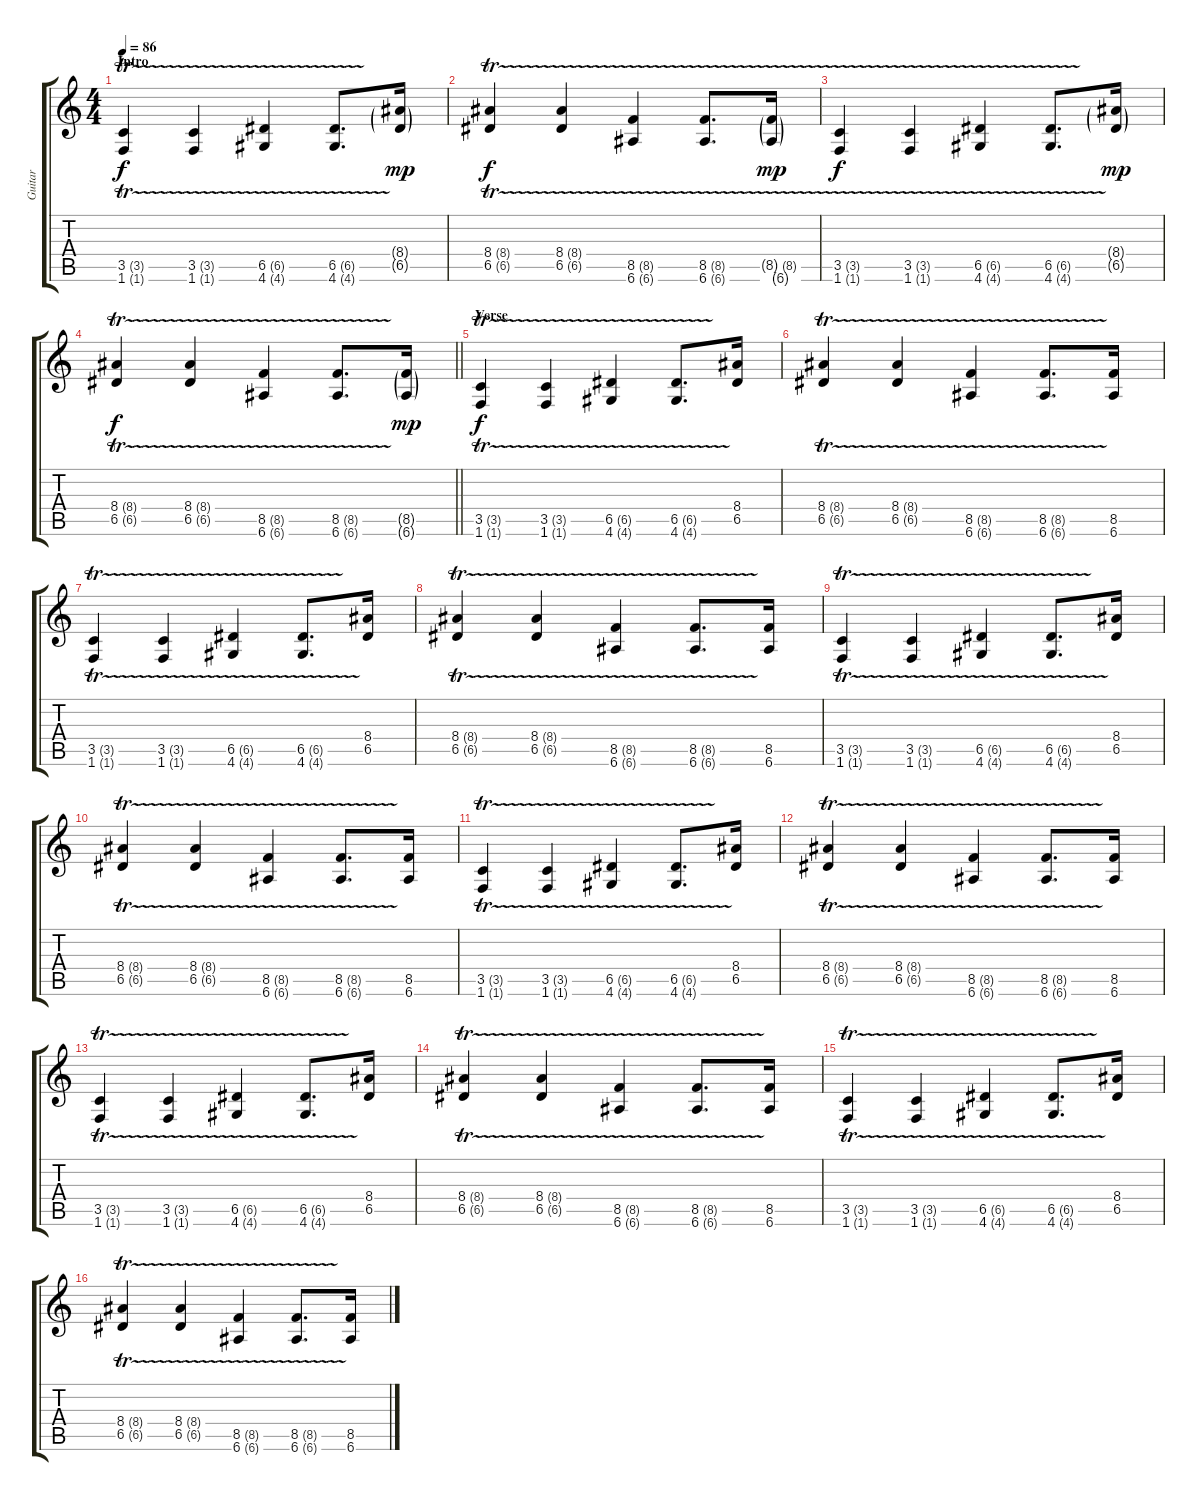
\track ("Guitar" "Guitar") {instrument distortionguitar}
\staff {score tabs}
\tuning (E4 B3 G3 D3 A2 E2) {hide}
\ts (4 4)
\section ("" "Intro")
\tempo 86
\clef g2
\ks c
(3.5{tr (3 16)} 1.6{tr (1 16)}).4{dy f instrument distortionguitar} (3.5{tr (3 16)} 1.6{tr (1 16)}).4 (6.5{tr (6 16)} 4.6{tr (4 16)}).4 (6.5{tr (6 16)} 4.6{tr (4 16)}).8{d} (8.4{g} 6.5{g}).16{dy mp} |
(8.4{tr (8 16)} 6.5{tr (6 16)}).4{dy f} (8.4{tr (8 16)} 6.5{tr (6 16)}).4 (8.5{tr (8 16)} 6.6{tr (6 16)}).4 (8.5{tr (8 16)} 6.6{tr (6 16)}).8{d} (8.5{tr (8 16) g} 6.6{g}).16{dy mp} |
(3.5{tr (3 16)} 1.6{tr (1 16)}).4{dy f} (3.5{tr (3 16)} 1.6{tr (1 16)}).4 (6.5{tr (6 16)} 4.6{tr (4 16)}).4 (6.5{tr (6 16)} 4.6{tr (4 16)}).8{d} (8.4{g} 6.5{g}).16{dy mp} |
\barLineRight lightlight
(8.4{tr (8 16)} 6.5{tr (6 16)}).4{dy f} (8.4{tr (8 16)} 6.5{tr (6 16)}).4 (8.5{tr (8 16)} 6.6{tr (6 16)}).4 (8.5{tr (8 16)} 6.6{tr (6 16)}).8{d} (8.5{g} 6.6{g}).16{dy mp} |
\section ("" "Verse")
(3.5{tr (3 16)} 1.6{tr (1 16)}).4{dy f volume 9} (3.5{tr (3 16)} 1.6{tr (1 16)}).4 (6.5{tr (6 16)} 4.6{tr (4 16)}).4 (6.5{tr (6 16)} 4.6{tr (4 16)}).8{d} (8.4 6.5).16 |
(8.4{tr (8 16)} 6.5{tr (6 16)}).4 (8.4{tr (8 16)} 6.5{tr (6 16)}).4 (8.5{tr (8 16)} 6.6{tr (6 16)}).4 (8.5{tr (8 16)} 6.6{tr (6 16)}).8{d} (8.5 6.6).16 |
(3.5{tr (3 16)} 1.6{tr (1 16)}).4 (3.5{tr (3 16)} 1.6{tr (1 16)}).4 (6.5{tr (6 16)} 4.6{tr (4 16)}).4 (6.5{tr (6 16)} 4.6{tr (4 16)}).8{d} (8.4 6.5).16 |
(8.4{tr (8 16)} 6.5{tr (6 16)}).4 (8.4{tr (8 16)} 6.5{tr (6 16)}).4 (8.5{tr (8 16)} 6.6{tr (6 16)}).4 (8.5{tr (8 16)} 6.6{tr (6 16)}).8{d} (8.5 6.6).16 |
(3.5{tr (3 16)} 1.6{tr (1 16)}).4 (3.5{tr (3 16)} 1.6{tr (1 16)}).4 (6.5{tr (6 16)} 4.6{tr (4 16)}).4 (6.5{tr (6 16)} 4.6{tr (4 16)}).8{d} (8.4 6.5).16 |
(8.4{tr (8 16)} 6.5{tr (6 16)}).4 (8.4{tr (8 16)} 6.5{tr (6 16)}).4 (8.5{tr (8 16)} 6.6{tr (6 16)}).4 (8.5{tr (8 16)} 6.6{tr (6 16)}).8{d} (8.5 6.6).16 |
(3.5{tr (3 16)} 1.6{tr (1 16)}).4 (3.5{tr (3 16)} 1.6{tr (1 16)}).4 (6.5{tr (6 16)} 4.6{tr (4 16)}).4 (6.5{tr (6 16)} 4.6{tr (4 16)}).8{d} (8.4 6.5).16 |
(8.4{tr (8 16)} 6.5{tr (6 16)}).4 (8.4{tr (8 16)} 6.5{tr (6 16)}).4 (8.5{tr (8 16)} 6.6{tr (6 16)}).4 (8.5{tr (8 16)} 6.6{tr (6 16)}).8{d} (8.5 6.6).16 |
(3.5{tr (3 16)} 1.6{tr (1 16)}).4 (3.5{tr (3 16)} 1.6{tr (1 16)}).4 (6.5{tr (6 16)} 4.6{tr (4 16)}).4 (6.5{tr (6 16)} 4.6{tr (4 16)}).8{d} (8.4 6.5).16 |
(8.4{tr (8 16)} 6.5{tr (6 16)}).4 (8.4{tr (8 16)} 6.5{tr (6 16)}).4 (8.5{tr (8 16)} 6.6{tr (6 16)}).4 (8.5{tr (8 16)} 6.6{tr (6 16)}).8{d} (8.5 6.6).16 |
(3.5{tr (3 16)} 1.6{tr (1 16)}).4 (3.5{tr (3 16)} 1.6{tr (1 16)}).4 (6.5{tr (6 16)} 4.6{tr (4 16)}).4 (6.5{tr (6 16)} 4.6{tr (4 16)}).8{d} (8.4 6.5).16 |
(8.4{tr (8 16)} 6.5{tr (6 16)}).4 (8.4{tr (8 16)} 6.5{tr (6 16)}).4 (8.5{tr (8 16)} 6.6{tr (6 16)}).4 (8.5{tr (8 16)} 6.6{tr (6 16)}).8{d} (8.5 6.6).16
